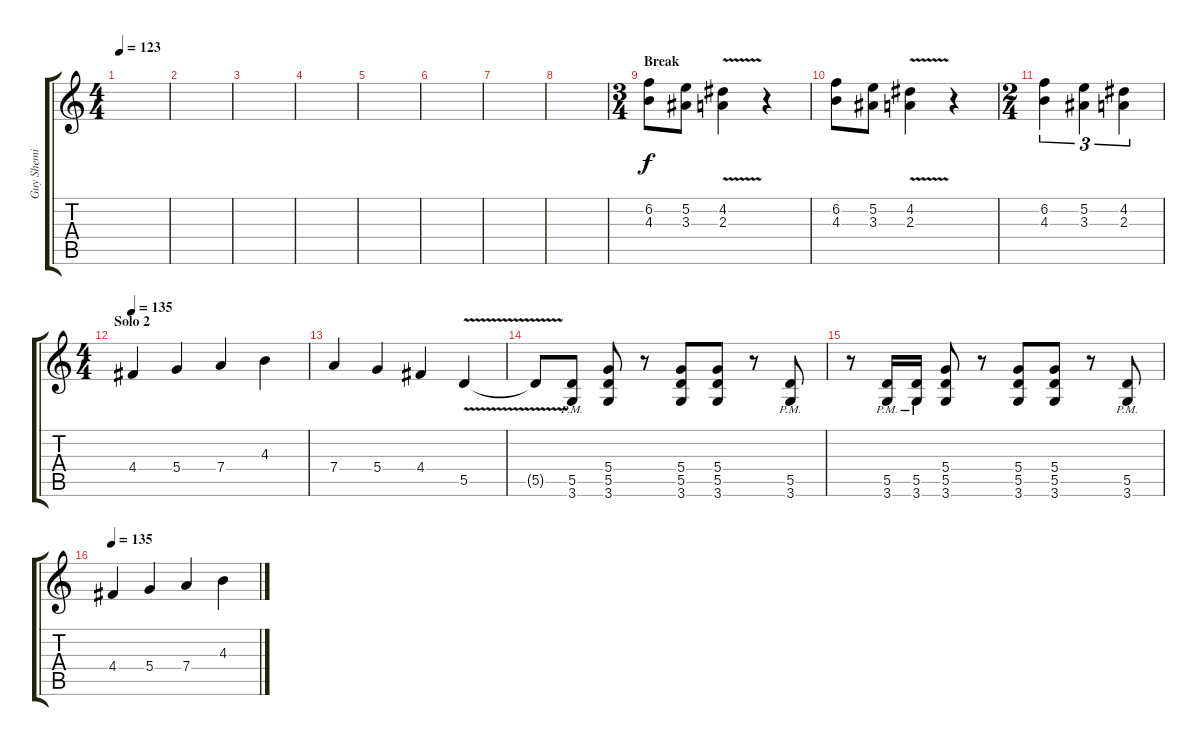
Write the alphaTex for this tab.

\track ("Guy Shemi" "Guy Shemi") {instrument overdrivenguitar}
\staff {score tabs}
\tuning (E4 B3 G3 D3 A2 E2) {hide}
\ts (4 4)
\tempo 123
\clef g2
\ks c
|
|
|
|
|
|
|
|
\ts (3 4)
\section ("" "Break")
(6.2 4.3).8{volume 16} (5.2 3.3).8 (4.2{v} 2.3{v}).4 r.4 |
(6.2 4.3).8{volume 16} (5.2 3.3).8 (4.2{v} 2.3{v}).4 r.4 |
\ts (2 4)
(6.2 4.3).4{tu (3 2) volume 16} (5.2 3.3).4{tu (3 2)} (4.2 2.3).4{tu (3 2)} |
\ts (4 4)
\section ("" "Solo 2")
\tempo 135
4.4.4 5.4.4 7.4.4 4.3.4 |
7.4.4 5.4.4 4.4.4 5.5{v}.4 |
5.5{t}.8 (5.5{pm} 3.6{pm}).8 (5.4 5.5 3.6).8 r.8 (5.4 5.5 3.6).8 (5.4 5.5 3.6).8 r.8 (5.5{pm} 3.6{pm}).8 |
r.8 (5.5{pm} 3.6{pm}).16 (5.5{pm} 3.6{pm}).16 (5.4 5.5 3.6).8 r.8 (5.4 5.5 3.6).8 (5.4 5.5 3.6).8 r.8 (5.5{pm} 3.6{pm}).8 |
\tempo 135
4.4.4 5.4.4 7.4.4 4.3.4
